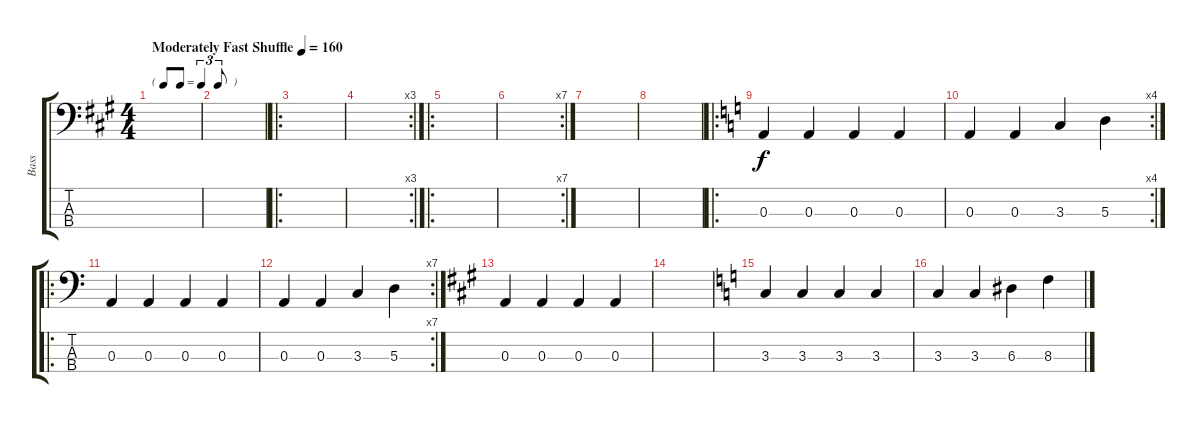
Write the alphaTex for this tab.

\track ("Bass" "Bass") {instrument electricbasspick}
\staff {score tabs}
\tuning (G2 D2 A1 E1) {hide}
\ts (4 4)
\tf triplet8th
\tempo (160 "Moderately Fast Shuffle")
\clef f4
\ks a
|
|
\ro
|
\rc 3
|
\ro
|
\rc 7
|
|
|
\ro
\ks c
0.3.4 0.3.4 0.3.4 0.3.4 |
\rc 4
0.3.4 0.3.4 3.3.4 5.3.4 |
\ro
0.3.4 0.3.4 0.3.4 0.3.4 |
\rc 7
0.3.4 0.3.4 3.3.4 5.3.4 |
\ks a
0.3.4 0.3.4 0.3.4 0.3.4 |
|
\ks c
3.3.4 3.3.4 3.3.4 3.3.4 |
3.3.4 3.3.4 6.3.4 8.3.4
